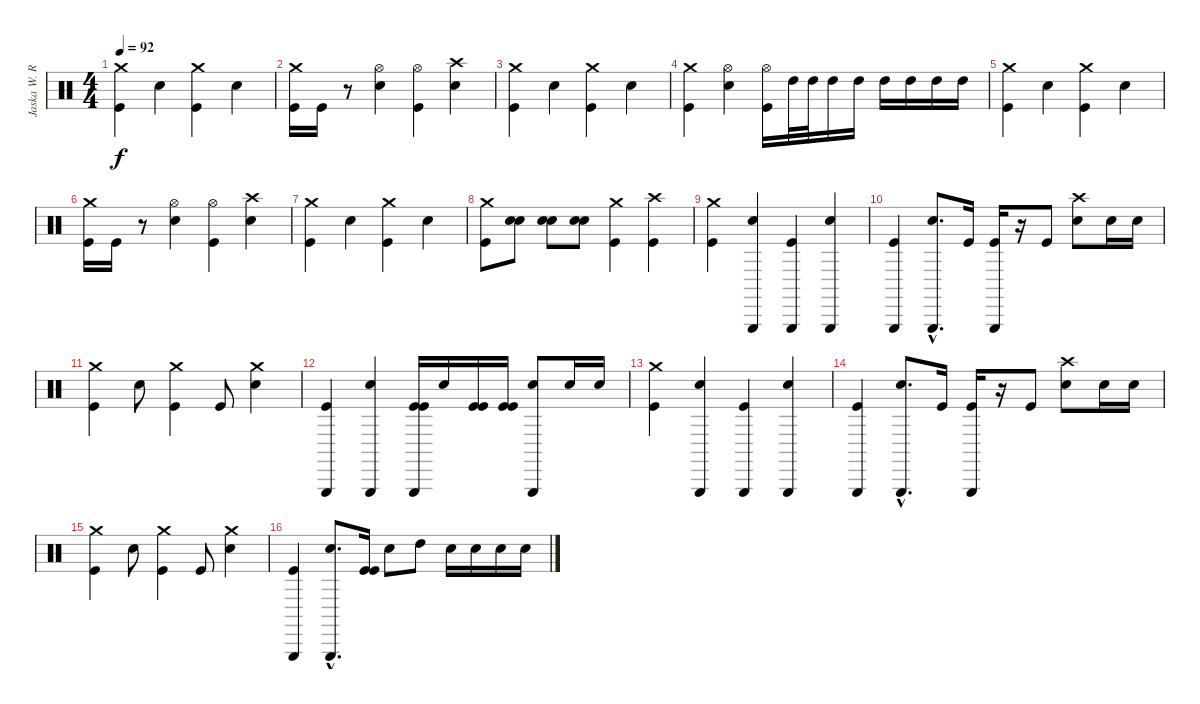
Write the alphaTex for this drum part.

\track ("Jaska W. Raatikainen" "Jaska W. R") {instrument percussion}
\staff {score}
\articulation defaults
\ts (4 4)
\tempo 92
\clef neutral
\ks c
("Crash medium (hit)" "Kick (hit)").4{dy f} "Snare (hit) 2".4 ("Crash medium (hit)" "Kick (hit)").4 "Snare (hit) 2".4 |
("Crash medium (hit)" "Kick (hit)").16 "Kick (hit)".16 r.8 ("Hi-Hat (open)" "Snare (hit) 2").4 ("Hi-Hat (open)" "Kick (hit)").4 ("Crash high (hit)" "Snare (hit) 2").4 |
("Crash medium (hit)" "Kick (hit)").4 "Snare (hit) 2".4 ("Crash medium (hit)" "Kick (hit)").4 "Snare (hit) 2".4 |
("Crash medium (hit)" "Kick (hit)").4 ("Hi-Hat (open)" "Snare (hit) 2").4 ("Hi-Hat (open)" "Kick (hit)").16 "High Tom (hit)".32 "High Tom (hit)".32 "High Tom (hit)".16 "High Tom (hit)".16 "High Tom (hit)".16 "High Tom (hit)".16 "High Tom (hit)".16 "High Tom (hit)".16 |
("Crash medium (hit)" "Kick (hit)").4 "Snare (hit) 2".4 ("Crash medium (hit)" "Kick (hit)").4 "Snare (hit) 2".4 |
("Crash medium (hit)" "Kick (hit)").16 "Kick (hit)".16 r.8 ("Hi-Hat (open)" "Snare (hit) 2").4 ("Hi-Hat (open)" "Kick (hit)").4 ("Crash high (hit)" "Snare (hit) 2").4 |
("Crash medium (hit)" "Kick (hit)").4 "Snare (hit) 2".4 ("Crash medium (hit)" "Kick (hit)").4 "Snare (hit) 2".4 |
("Crash medium (hit)" "Kick (hit)").8 ("Snare (hit) 2" "Snare (hit) 2").8 ("Snare (hit) 2" "Snare (hit) 2").8 ("Snare (hit) 2" "Snare (hit) 2").8 ("Crash medium (hit)" "Kick (hit)").4 ("Crash high (hit)" "Kick (hit)").4 |
("Crash medium (hit)" "Kick (hit)").4 ("Triangle (hit)" "Snare (hit) 2").4 ("Triangle (hit)" "Kick (hit)").4 ("Triangle (hit)" "Snare (hit) 2").4 |
("Triangle (hit)" "Kick (hit)").4 ("Triangle (hit)"{hac} "Snare (hit) 2"{hac}).8{d} "Kick (hit)".16 ("Triangle (hit)" "Kick (hit)").16 r.16 "Kick (hit)".8 ("Crash high (hit)" "Snare (hit) 2").8 "Snare (hit) 2".16 "Snare (hit) 2".16 |
("Crash medium (hit)" "Kick (hit)").4 "Snare (hit) 2".8 ("Crash medium (hit)" "Kick (hit)").4 "Kick (hit)".8 ("Crash medium (hit)" "Snare (hit) 2").4 |
("Triangle (hit)" "Kick (hit)").4 ("Triangle (hit)" "Snare (hit) 2").4 ("Triangle (hit)" "Kick (hit)" "Kick (hit)").16 "Snare (hit) 2".16 ("Kick (hit)" "Kick (hit)").16 ("Kick (hit)" "Kick (hit)").16 ("Triangle (hit)" "Snare (hit) 2").8 "Snare (hit) 2".16 "Snare (hit) 2".16 |
("Crash medium (hit)" "Kick (hit)").4 ("Triangle (hit)" "Snare (hit) 2").4 ("Triangle (hit)" "Kick (hit)").4 ("Triangle (hit)" "Snare (hit) 2").4 |
("Triangle (hit)" "Kick (hit)").4 ("Triangle (hit)"{hac} "Snare (hit) 2"{hac}).8{d} "Kick (hit)".16 ("Triangle (hit)" "Kick (hit)").16 r.16 "Kick (hit)".8 ("Crash high (hit)" "Snare (hit) 2").8 "Snare (hit) 2".16 "Snare (hit) 2".16 |
("Crash medium (hit)" "Kick (hit)").4 "Snare (hit) 2".8 ("Crash medium (hit)" "Kick (hit)").4 "Kick (hit)".8 ("Crash medium (hit)" "Snare (hit) 2").4 |
("Triangle (hit)" "Kick (hit)").4 ("Triangle (hit)"{hac} "Snare (hit) 2"{hac}).8{d} ("Kick (hit)" "Kick (hit)").16 "Snare (hit) 2".8 "High Tom (hit)".8 "Snare (hit) 2".16 "Snare (hit) 2".16 "Snare (hit) 2".16 "Snare (hit) 2".16
